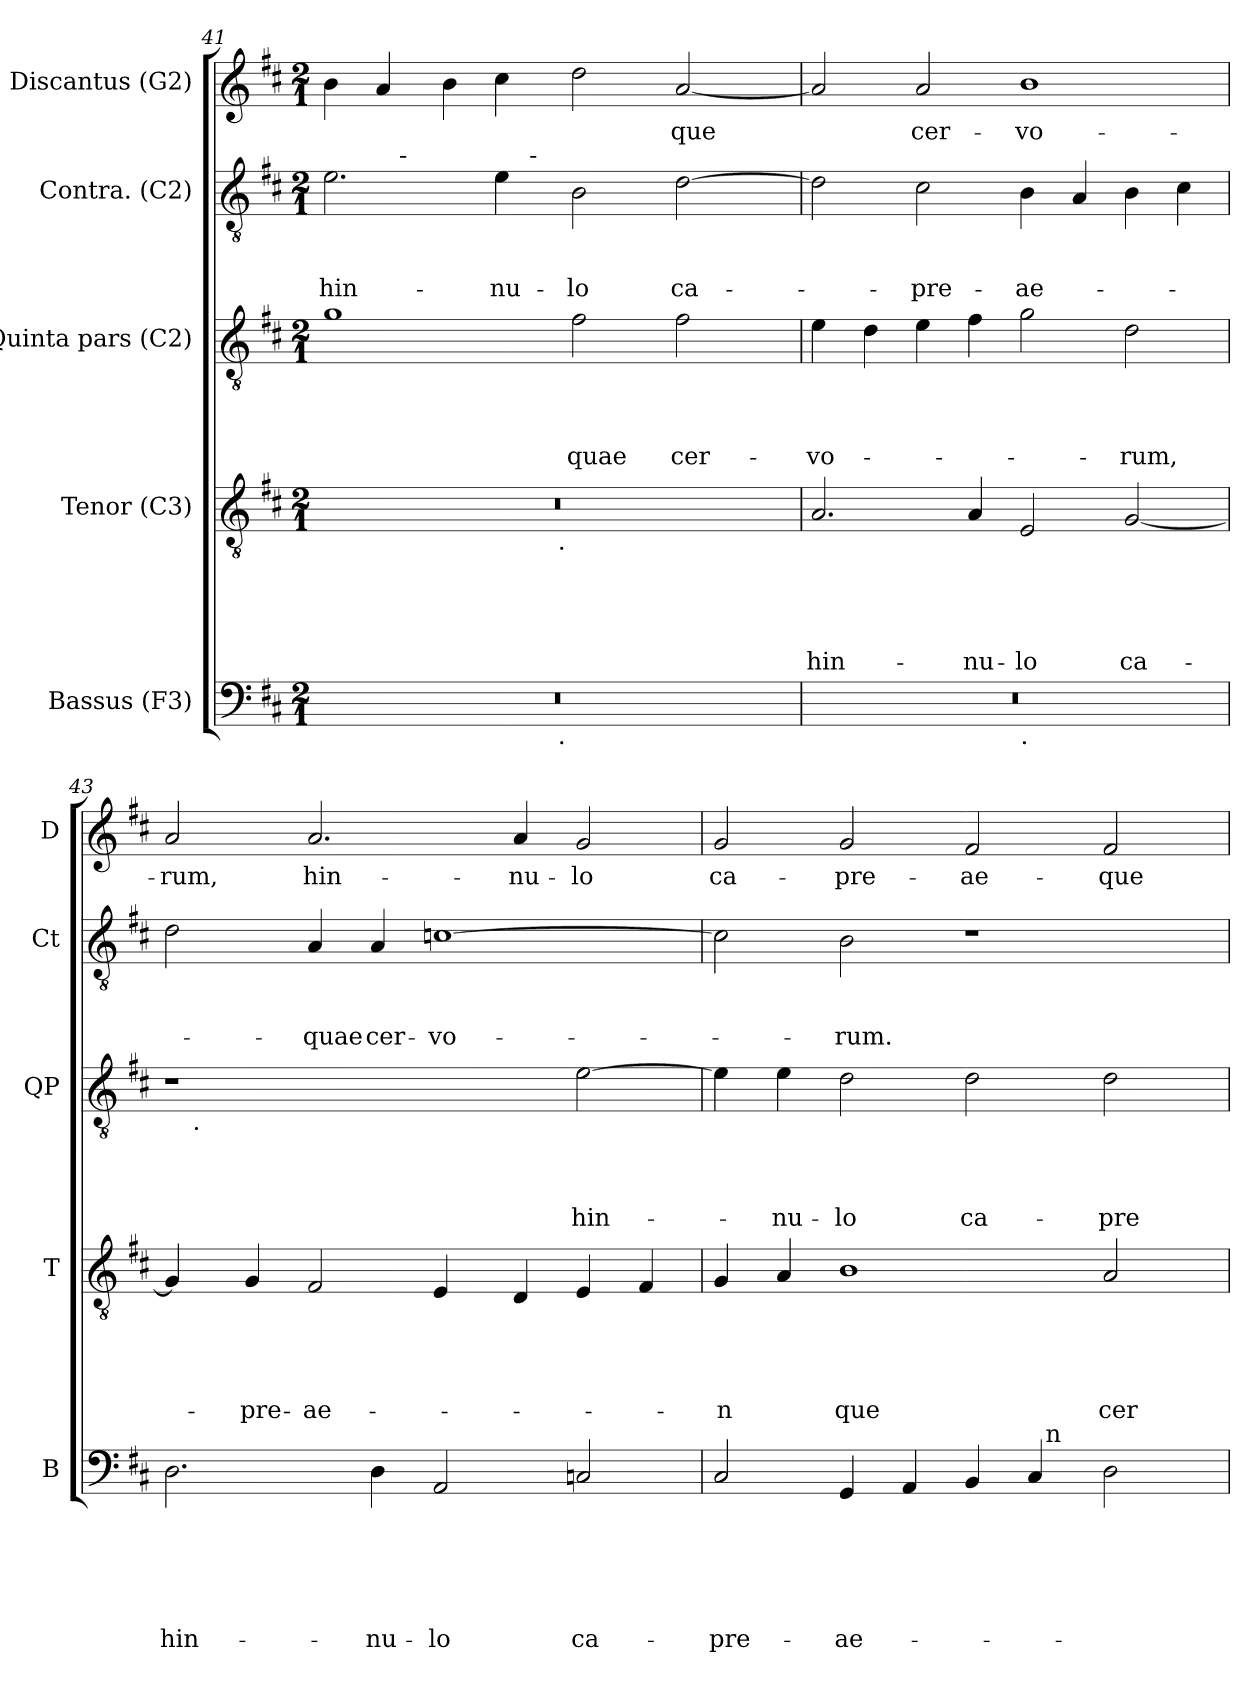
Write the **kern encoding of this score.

**kern	**text	**text	**text	**text	**text	**text	**kern	**text	**text	**text	**text	**text	**kern	**text	**text	**text	**text	**kern	**text	**text	**text	**kern	**text
*part5	*part5	*part5	*part5	*part5	*part5	*part5	*part4	*part4	*part4	*part4	*part4	*part4	*part3	*part3	*part3	*part3	*part3	*part2	*part2	*part2	*part2	*part1	*part1
*staff5	*staff5	*staff5	*staff5	*staff5	*staff5	*staff5	*staff4	*staff4	*staff4	*staff4	*staff4	*staff4	*staff3	*staff3	*staff3	*staff3	*staff3	*staff2	*staff2	*staff2	*staff2	*staff1	*staff1
*I"Bassus (F3)	*	*	*	*	*	*	*I"Tenor (C3)	*	*	*	*	*	*I"Quinta pars (C2)	*	*	*	*	*I"Contra. (C2)	*	*	*	*I"Discantus (G2)	*
*I'B	*	*	*	*	*	*	*I'T	*	*	*	*	*	*I'QP	*	*	*	*	*I'Ct	*	*	*	*I'D	*
!!LO:LB:g=z
*clefF4	*	*	*	*	*	*	*clefGv2	*	*	*	*	*	*clefGv2	*	*	*	*	*clefGv2	*	*	*	*clefG2	*
*k[f#c#]	*	*	*	*	*	*	*k[f#c#]	*	*	*	*	*	*k[f#c#]	*	*	*	*	*k[f#c#]	*	*	*	*k[f#c#]	*
*D:	*	*	*	*	*	*	*D:	*	*	*	*	*	*D:	*	*	*	*	*D:	*	*	*	*D:	*
*M2/1	*	*	*	*	*	*	*M2/1	*	*	*	*	*	*M2/1	*	*	*	*	*M2/1	*	*	*	*M2/1	*
=41	=41	=41	=41	=41	=41	=41	=41	=41	=41	=41	=41	=41	=41	=41	=41	=41	=41	=41	=41	=41	=41	=41	=41
!	!	!	!	!	!	!	!	!	!	!	!	!	!	!	!	!	!	!	!	!	!LO:LY:b	!	!
*^	*	*	*	*	*	*	*^	*	*	*	*	*	*	*	*	*	*	*^	*	*	*	*	*
*	*	*	*	*	*	*	*	*	*	*	*	*	*	*	*	*	*	*	*	*	*^	*	*	*	*	*
0r	2ryy	.	.	.	.	.	.	0r	2ryy	.	.	.	.	.	1g	.	.	.	.	2.e\	4ryy	2..ryy	.	.	hin-	4b\	.
.	.	.	.	.	.	.	.	.	.	.	.	.	.	.	.	.	.	.	.	.	16ryy	.	.	.	.	4a/	.
!	!	!	!	!	!	!	!	!	!	!	!	!	!	!	!	!	!	!	!	!	!LO:TX:a:t=-	!	!	!	!	!	!
.	.	.	.	.	.	.	.	.	.	.	.	.	.	.	.	.	.	.	.	.	1ryy	.	.	.	.	.	.
.	4...ryy	.	.	.	.	.	.	.	4...ryy	.	.	.	.	.	.	.	.	.	.	.	.	.	.	.	.	4b\	.
!	!	!	!	!	!	!	!	!	!	!	!	!	!	!	!	!	!	!	!	!	!	!	!	!	!LO:LY:b	!	!
.	.	.	.	.	.	.	.	.	.	.	.	.	.	.	.	.	.	.	.	4e\	.	.	.	.	-nu-	4cc#\	.
!	!	!	!	!	!	!	!	!	!	!	!	!	!	!	!	!	!	!	!	!	!	!LO:TX:a:t=-	!	!	!	!	!
.	.	.	.	.	.	.	.	.	.	.	.	.	.	.	.	.	.	.	.	.	.	1ryy	.	.	.	.	.
!	!	!	!	!	!	!	!	!	!LO:TX:b:t=.	!	!	!	!	!	!	!	!	!	!	!	!	!	!	!	!	!	!
!	!LO:TX:b:t=.	!	!	!	!	!	!	!	!	!	!	!	!	!	!	!	!	!	!	!	!	!	!	!	!	!	!
.	1ryy	.	.	.	.	.	.	.	1ryy	.	.	.	.	.	.	.	.	.	.	.	.	.	.	.	.	.	.
!	!	!	!	!	!	!	!	!	!	!	!	!	!	!	!	!	!	!	!LO:LY:b	!	!	!	!	!	!LO:LY:b	!	!
.	.	.	.	.	.	.	.	.	.	.	.	.	.	.	2f#\	.	.	.	-quae	2B\	.	.	.	.	-lo	2dd\	.
.	.	.	.	.	.	.	.	.	.	.	.	.	.	.	.	.	.	.	.	.	2ryy	.	.	.	.	.	.
!	!	!	!	!	!	!	!	!	!	!	!	!	!	!	!	!	!	!	!LO:LY:b	!	!	!	!	!	!LO:LY:b	!	!LO:LY:b
.	.	.	.	.	.	.	.	.	.	.	.	.	.	.	2f#\	.	.	.	cer-	[>2d\	.	.	.	.	ca-	[<2a/	-que
.	.	.	.	.	.	.	.	.	.	.	.	.	.	.	.	.	.	.	.	.	8.ryy	.	.	.	.	.	.
.	.	.	.	.	.	.	.	.	.	.	.	.	.	.	.	.	.	.	.	.	.	8ryy	.	.	.	.	.
.	32ryy	.	.	.	.	.	.	.	32ryy	.	.	.	.	.	.	.	.	.	.	.	.	.	.	.	.	.	.
=42	=42	=42	=42	=42	=42	=42	=42	=42	=42	=42	=42	=42	=42	=42	=42	=42	=42	=42	=42	=42	=42	=42	=42	=42	=42	=42	=42
!	!	!	!	!	!	!	!	!	!	!	!	!	!	!LO:LY:b	!	!	!	!	!LO:LY:b	!	!	!	!	!	!	!	!
*	*	*	*	*	*	*	*	*v	*v	*	*	*	*	*	*	*	*	*	*	*v	*v	*v	*	*	*	*	*
0r	1ryy	.	.	.	.	.	.	2.A/	.	.	.	.	hin-	4e\	.	.	.	-vo-	2d\]	.	.	.	2a/]	.
.	.	.	.	.	.	.	.	.	.	.	.	.	.	4d\	.	.	.	.	.	.	.	.	.	.
!	!	!	!	!	!	!	!	!	!	!	!	!	!	!	!	!	!	!	!	!	!	!LO:LY:b	!	!LO:LY:b
.	.	.	.	.	.	.	.	.	.	.	.	.	.	4e\	.	.	.	.	2c#\	.	.	-pre-	2a/	cer-
!	!	!	!	!	!	!	!	!	!	!	!	!	!LO:LY:b	!	!	!	!	!	!	!	!	!	!	!
.	.	.	.	.	.	.	.	4A/	.	.	.	.	-nu-	4f#\	.	.	.	.	.	.	.	.	.	.
!	!LO:TX:b:t=.	!	!	!	!	!	!	!	!	!	!	!	!	!	!	!	!	!	!	!	!	!	!	!
!	!	!	!	!	!	!	!	!	!	!	!	!	!LO:LY:b	!	!	!	!	!	!	!	!	!LO:LY:b	!	!LO:LY:b
.	1ryy	.	.	.	.	.	.	2E/	.	.	.	.	-lo	2g\	.	.	.	.	4B\	.	.	-ae-	1b	-vo-
.	.	.	.	.	.	.	.	.	.	.	.	.	.	.	.	.	.	.	4A/	.	.	.	.	.
!	!	!	!	!	!	!	!	!	!	!	!	!	!LO:LY:b	!	!	!	!	!LO:LY:b	!	!	!	!	!	!
.	.	.	.	.	.	.	.	[<2G/	.	.	.	.	ca-	2d\	.	.	.	-rum,	4B\	.	.	.	.	.
.	.	.	.	.	.	.	.	.	.	.	.	.	.	.	.	.	.	.	4c#\	.	.	.	.	.
=43	=43	=43	=43	=43	=43	=43	=43	=43	=43	=43	=43	=43	=43	=43	=43	=43	=43	=43	=43	=43	=43	=43	=43	=43
!	!	!	!	!	!	!	!LO:LY:b	!	!	!	!	!	!	!	!	!	!	!	!	!	!	!	!	!LO:LY:b
*v	*v	*	*	*	*	*	*	*	*	*	*	*	*	*^	*	*	*	*	*	*	*	*	*	*
2.D\	.	.	.	.	.	hin-	4G/]	.	.	.	.	.	1r	16ryy	.	.	.	.	2d\	.	.	.	2a/	-rum,
!	!	!	!	!	!	!	!	!	!	!	!	!	!	!LO:TX:b:t=.	!	!	!	!	!	!	!	!	!	!
.	.	.	.	.	.	.	.	.	.	.	.	.	.	1ryy	.	.	.	.	.	.	.	.	.	.
!	!	!	!	!	!	!	!	!	!	!	!	!LO:LY:b	!	!	!	!	!	!	!	!	!	!	!	!
.	.	.	.	.	.	.	4G/	.	.	.	.	-pre-	.	.	.	.	.	.	.	.	.	.	.	.
!	!	!	!	!	!	!	!	!	!	!	!	!LO:LY:b	!	!	!	!	!	!	!	!	!	!LO:LY:b	!	!LO:LY:b
.	.	.	.	.	.	.	2F#/	.	.	.	.	-ae-	.	.	.	.	.	.	4A/	.	.	-quae	2.a/	hin-
!	!	!	!	!	!	!LO:LY:b	!	!	!	!	!	!	!	!	!	!	!	!	!	!	!	!LO:LY:b	!	!
4D\	.	.	.	.	.	-nu-	.	.	.	.	.	.	.	.	.	.	.	.	4A/	.	.	cer-	.	.
!	!	!	!	!	!	!LO:LY:b	!	!	!	!	!	!	!	!	!	!	!	!	!	!	!	!LO:LY:b	!	!
2AA/	.	.	.	.	.	-lo	4E/	.	.	.	.	.	2ryy	.	.	.	.	.	[>1cn	.	.	-vo-	.	.
.	.	.	.	.	.	.	.	.	.	.	.	.	.	2...ryy	.	.	.	.	.	.	.	.	.	.
!	!	!	!	!	!	!	!	!	!	!	!	!	!	!	!	!	!	!	!	!	!	!	!	!LO:LY:b
.	.	.	.	.	.	.	4D/	.	.	.	.	.	.	.	.	.	.	.	.	.	.	.	4a/	-nu-
!	!	!	!	!	!	!LO:LY:b	!	!	!	!	!	!	!	!	!	!	!	!LO:LY:b	!	!	!	!	!	!LO:LY:b
2Cn/	.	.	.	.	.	ca-	4E/	.	.	.	.	.	[>2e\	.	.	.	.	hin-	.	.	.	.	2g/	-lo
.	.	.	.	.	.	.	4F#/	.	.	.	.	.	.	.	.	.	.	.	.	.	.	.	.	.
=44	=44	=44	=44	=44	=44	=44	=44	=44	=44	=44	=44	=44	=44	=44	=44	=44	=44	=44	=44	=44	=44	=44	=44	=44
!	!	!	!	!	!	!LO:LY:b	!	!	!	!	!	!LO:LY:b:rj	!	!	!	!	!	!	!	!	!	!	!	!LO:LY:b
*^	*	*	*	*	*	*	*	*	*	*	*	*	*v	*v	*	*	*	*	*	*	*	*	*	*
2C#/	1ryy	.	.	.	.	.	-pre-	4G/	.	.	.	.	-n	4e\]	.	.	.	.	2c\]	.	.	.	2g/	ca-
!	!	!	!	!	!	!	!	!	!	!	!	!	!	!	!	!	!	!LO:LY:b	!	!	!	!	!	!
.	.	.	.	.	.	.	.	4A/	.	.	.	.	.	4e\	.	.	.	-nu-	.	.	.	.	.	.
!	!	!	!	!	!	!	!LO:LY:b	!	!	!	!	!	!LO:LY:b	!	!	!	!	!LO:LY:b	!	!	!	!LO:LY:b	!	!LO:LY:b
4GG/	.	.	.	.	.	.	-ae-	1B	.	.	.	.	que	2d\	.	.	.	-lo	2B\	.	.	-rum.	2g/	-pre-
4AA/	.	.	.	.	.	.	.	.	.	.	.	.	.	.	.	.	.	.	.	.	.	.	.	.
!	!	!	!	!	!	!	!	!	!	!	!	!	!	!	!	!	!	!LO:LY:b	!	!	!	!	!	!LO:LY:b
4BB/	4ryy	.	.	.	.	.	.	.	.	.	.	.	.	2d\	.	.	.	ca-	1r	.	.	.	2f#/	-ae-
4C#/	32ryy	.	.	.	.	.	.	.	.	.	.	.	.	.	.	.	.	.	.	.	.	.	.	.
!	!LO:TX:a:t=n	!	!	!	!	!	!	!	!	!	!	!	!	!	!	!	!	!	!	!	!	!	!	!
.	2ryy	.	.	.	.	.	.	.	.	.	.	.	.	.	.	.	.	.	.	.	.	.	.	.
!	!	!	!	!	!	!	!	!	!	!	!	!	!LO:LY:b	!	!	!	!	!LO:LY:b	!	!	!	!	!	!LO:LY:b
2D\	.	.	.	.	.	.	.	2A/	.	.	.	.	cer-	2d\	.	.	.	-pre-	.	.	.	.	2f#/	-que
.	8..ryy	.	.	.	.	.	.	.	.	.	.	.	.	.	.	.	.	.	.	.	.	.	.	.
*v	*v	*	*	*	*	*	*	*	*	*	*	*	*	*	*	*	*	*	*	*	*	*	*	*
=	=	=	=	=	=	=	=	=	=	=	=	=	=	=	=	=	=	=	=	=	=	=	=
*-	*-	*-	*-	*-	*-	*-	*-	*-	*-	*-	*-	*-	*-	*-	*-	*-	*-	*-	*-	*-	*-	*-	*-
